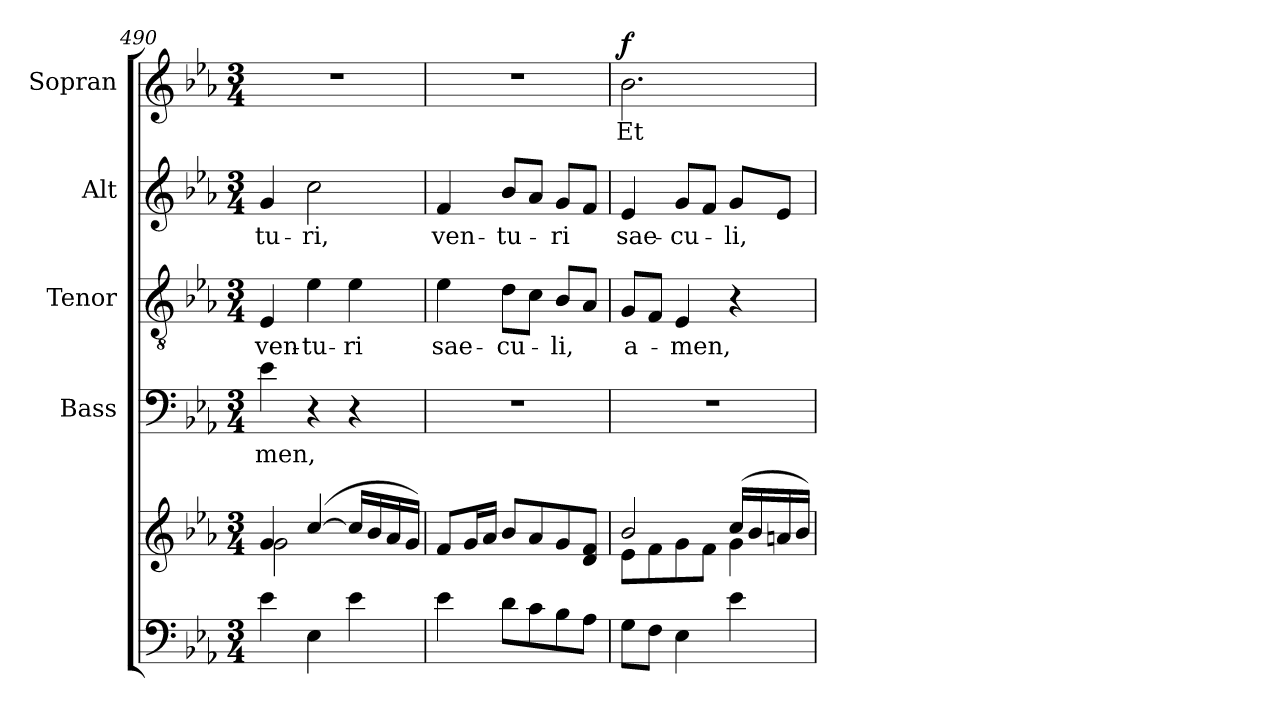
**kern	**kern	**kern	**text	**kern	**text	**kern	**text	**kern	**text	**dynam
*part5	*part5	*part4	*part4	*part3	*part3	*part2	*part2	*part1	*part1	*part1
*staff6	*staff5	*staff4	*staff4	*staff3	*staff3	*staff2	*staff2	*staff1	*staff1	*staff1
*	*	*I"Bass	*	*I"Tenor	*	*I"Alt	*	*I"Sopran	*	*
*	*	*I'B.	*	*I'T.	*	*I'A.	*	*I'S.	*	*
*clefF4	*clefG2	*clefF4	*	*clefGv2	*	*clefG2	*	*clefG2	*	*
*k[b-e-a-]	*k[b-e-a-]	*k[b-e-a-]	*	*k[b-e-a-]	*	*k[b-e-a-]	*	*k[b-e-a-]	*	*
*E-:	*E-:	*E-:	*	*E-:	*	*E-:	*	*E-:	*	*
*M3/4	*M3/4	*M3/4	*	*M3/4	*	*M3/4	*	*M3/4	*	*
=490	=490	=490	=490	=490	=490	=490	=490	=490	=490	=490
*	*^	*	*	*	*	*	*	*	*	*
!	!	!	!	!LO:LY:b	!	!LO:LY:b	!	!LO:LY:b	!	!	!
4e-\	4g/	2g\	4e-\	-men,	4E-/	ven-	4g/	-tu-	2.r	.	.
!	!	!	!	!	!	!LO:LY:b	!	!LO:LY:b	!	!	!
4E-\	([>4cc/	.	4r	.	4e-\	-tu-	2cc\	-ri,	.	.	.
!	!	!	!	!	!	!LO:LY:b	!	!	!	!	!
4e-\	16cc/LL]	4ryy	4r	.	4e-\	-ri	.	.	.	.	.
.	16b-/	.	.	.	.	.	.	.	.	.	.
.	16a-/	.	.	.	.	.	.	.	.	.	.
.	16g/JJ)	.	.	.	.	.	.	.	.	.	.
*	*v	*v	*	*	*	*	*	*	*	*	*
=491	=491	=491	=491	=491	=491	=491	=491	=491	=491	=491
!	!	!	!	!	!LO:LY:b	!	!LO:LY:b	!	!	!
4e-\	8f/L	2.r	.	4e-\	sae-	4f/	ven-	2.r	.	.
.	16g/L	.	.	.	.	.	.	.	.	.
.	16a-/JJ	.	.	.	.	.	.	.	.	.
!	!	!	!	!	!LO:LY:b	!	!LO:LY:b	!	!	!
8d\L	8b-/L	.	.	8d\L	-cu-	8b-/L	-tu-	.	.	.
8c\	8a-/	.	.	8c\J	.	8a-/J	.	.	.	.
!	!	!	!	!	!LO:LY:b	!	!LO:LY:b	!	!	!
8B-\	8g/	.	.	8B-/L	-li,	8g/L	-ri	.	.	.
8A-\J	8d/ 8f/J	.	.	8A-/J	.	8f/J	.	.	.	.
!!LO:LB:g=z
=492	=492	=492	=492	=492	=492	=492	=492	=492	=492	=492
*	*^	*	*	*	*	*	*	*	*	*
!	!	!	!	!	!	!LO:LY:b	!	!LO:LY:b	!	!LO:LY:b	!LO:DY:a
8G\L	2b-/	8e-\L	2.r	.	8G/L	a-	4e-/	sae-	2.b-\	Et	f
8F\J	.	8f\	.	.	8F/J	.	.	.	.	.	.
!	!	!	!	!	!	!LO:LY:b	!	!LO:LY:b	!	!	!
4E-\	.	8g\	.	.	4E-/	-men,	8g/L	-cu-	.	.	.
.	.	8f\J	.	.	.	.	8f/J	.	.	.	.
!	!	!	!	!	!	!	!	!LO:LY:b	!	!	!
4e-\	(>16cc/LL	4g\	.	.	4r	.	8g/L	-li,	.	.	.
.	16b-/	.	.	.	.	.	.	.	.	.	.
.	16an/	.	.	.	.	.	8e-/J	.	.	.	.
.	16b-/JJ)	.	.	.	.	.	.	.	.	.	.
*	*v	*v	*	*	*	*	*	*	*	*	*
=	=	=	=	=	=	=	=	=	=	=
*-	*-	*-	*-	*-	*-	*-	*-	*-	*-	*-
